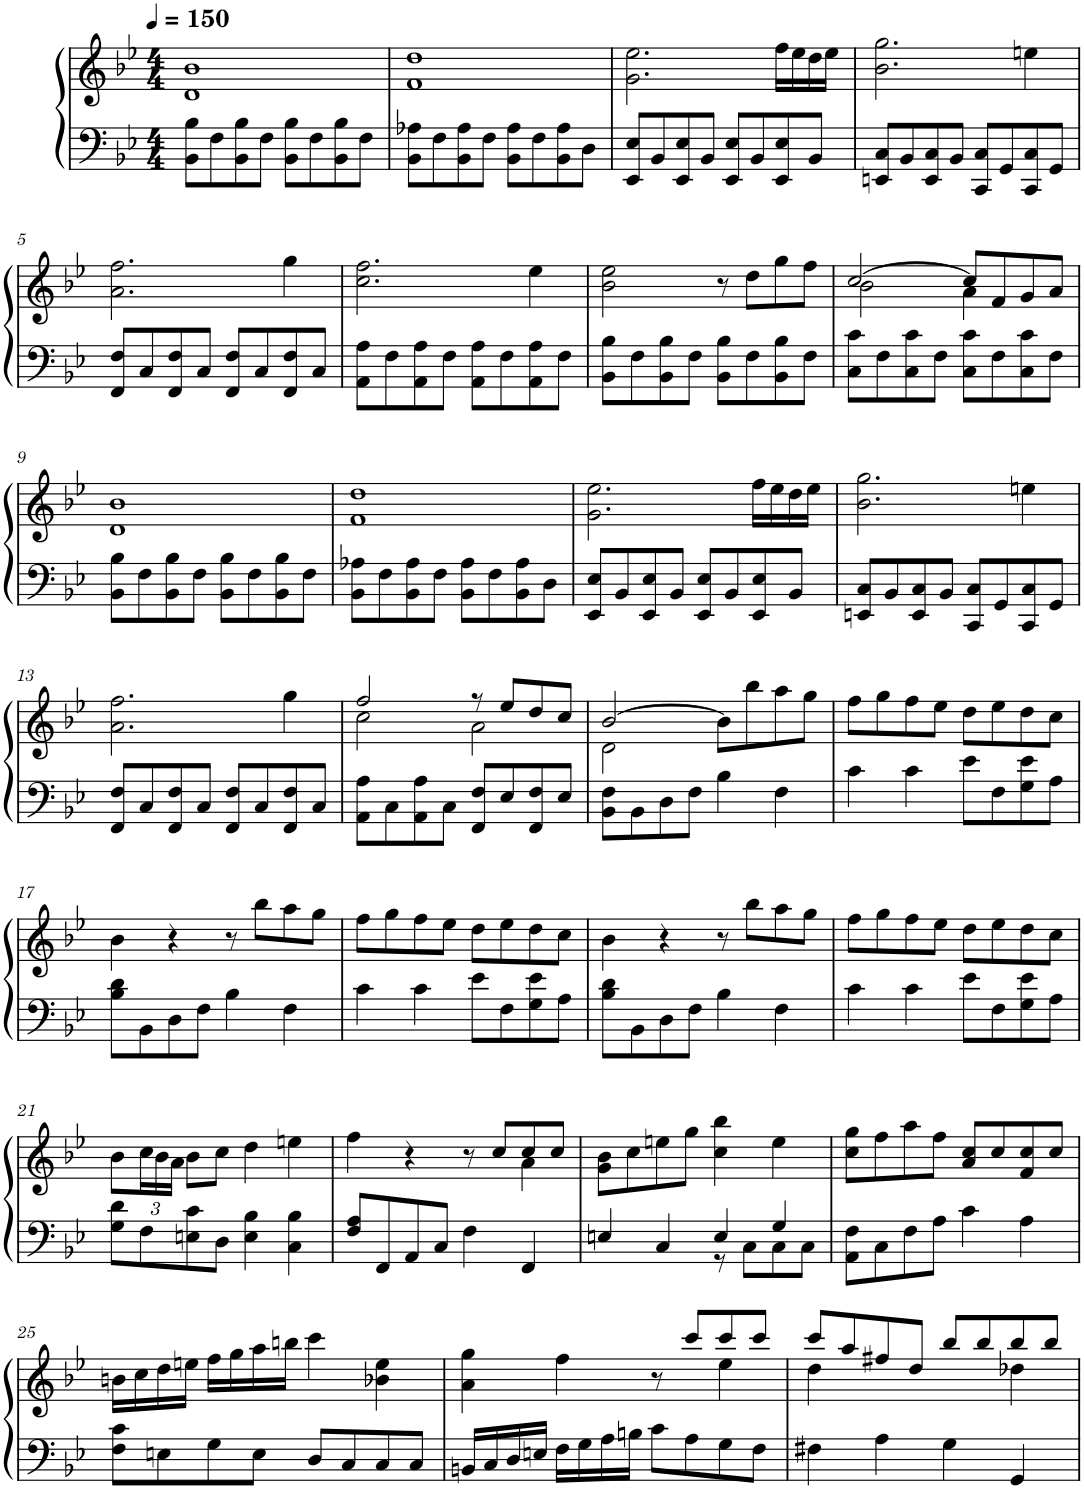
**kern	**kern
*part1	*part1
*staff2	*staff1
*I"Piano	*
*I'Pno.	*
*clefF4	*clefG2
*k[b-e-]	*k[b-e-]
*M4/4	*M4/4
*MM150	*MM150
=1	=1
8BB-\ 8B-\L	1d 1b-
8F\	.
8BB-\ 8B-\	.
8F\J	.
8BB-\ 8B-\L	.
8F\	.
8BB-\ 8B-\	.
8F\J	.
=2	=2
8BB-\ 8A-X\L	1f 1dd
8F\	.
8BB-\ 8A-\	.
8F\J	.
8BB-\ 8A-\L	.
8F\	.
8BB-\ 8A-\	.
8D\J	.
=3	=3
8EE-/ 8E-/L	2.g\ 2.ee-\
8BB-/	.
8EE-/ 8E-/	.
8BB-/J	.
8EE-/ 8E-/L	.
8BB-/	.
8EE-/ 8E-/	16ff\LL
.	16ee-\
8BB-/J	16dd\
.	16ee-\JJ
=4	=4
8EEn/ 8C/L	2.b-\ 2.gg\
8BB-/	.
8EE/ 8C/	.
8BB-/J	.
8CC/ 8C/L	.
8GG/	.
8CC/ 8C/	4een\
8GG/J	.
!!LO:LB:g=z
=5	=5
8FF/ 8F/L	2.a\ 2.ff\
8C/	.
8FF/ 8F/	.
8C/J	.
8FF/ 8F/L	.
8C/	.
8FF/ 8F/	4gg\
8C/J	.
=6	=6
8AA\ 8A\L	2.cc\ 2.ff\
8F\	.
8AA\ 8A\	.
8F\J	.
8AA\ 8A\L	.
8F\	.
8AA\ 8A\	4ee-\
8F\J	.
=7	=7
8BB-\ 8B-\L	2b-\ 2ee-\
8F\	.
8BB-\ 8B-\	.
8F\J	.
8BB-\ 8B-\L	8r
8F\	8dd\L
8BB-\ 8B-\	8gg\
8F\J	8ff\J
=8	=8
*	*^
8C\ 8c\L	[2cc/	2b-\
8F\	.	.
8C\ 8c\	.	.
8F\J	.	.
8C\ 8c\L	8cc/L]	4a\
8F\	8f/	.
8C\ 8c\	8g/	4ryy
8F\J	8a/J	.
*	*v	*v
!!LO:LB:g=z
=9	=9
8BB-\ 8B-\L	1d 1b-
8F\	.
8BB-\ 8B-\	.
8F\J	.
8BB-\ 8B-\L	.
8F\	.
8BB-\ 8B-\	.
8F\J	.
=10	=10
8BB-\ 8A-X\L	1f 1dd
8F\	.
8BB-\ 8A-\	.
8F\J	.
8BB-\ 8A-\L	.
8F\	.
8BB-\ 8A-\	.
8D\J	.
=11	=11
8EE-/ 8E-/L	2.g\ 2.ee-\
8BB-/	.
8EE-/ 8E-/	.
8BB-/J	.
8EE-/ 8E-/L	.
8BB-/	.
8EE-/ 8E-/	16ff\LL
.	16ee-\
8BB-/J	16dd\
.	16ee-\JJ
=12	=12
8EEn/ 8C/L	2.b-\ 2.gg\
8BB-/	.
8EE/ 8C/	.
8BB-/J	.
8CC/ 8C/L	.
8GG/	.
8CC/ 8C/	4een\
8GG/J	.
!!LO:LB:g=z
=13	=13
8FF/ 8F/L	2.a\ 2.ff\
8C/	.
8FF/ 8F/	.
8C/J	.
8FF/ 8F/L	.
8C/	.
8FF/ 8F/	4gg\
8C/J	.
=14	=14
*	*^
8AA\ 8A\L	2ff/	2cc\
8C\	.	.
8AA\ 8A\	.	.
8C\J	.	.
8FF/ 8F/L	8r	2a\
8E-/	8ee-/L	.
8FF/ 8F/	8dd/	.
8E-/J	8cc/J	.
=15	=15	=15
8BB-\ 8F\L	[2b-/	2d\
8BB-\	.	.
8D\	.	.
8F\J	.	.
4B-\	8b-\L]	2ryy
.	8bb-\	.
4F\	8aa\	.
.	8gg\J	.
*	*v	*v
=16	=16
4c\	8ff\L
.	8gg\
4c\	8ff\
.	8ee-\J
8e-\L	8dd\L
8F\	8ee-\
8G\ 8e-\	8dd\
8A\J	8cc\J
!!LO:LB:g=z
=17	=17
8B-\ 8d\L	4b-\
8BB-\	.
8D\	4r
8F\J	.
4B-\	8r
.	8bb-\L
4F\	8aa\
.	8gg\J
=18	=18
4c\	8ff\L
.	8gg\
4c\	8ff\
.	8ee-\J
8e-\L	8dd\L
8F\	8ee-\
8G\ 8e-\	8dd\
8A\J	8cc\J
=19	=19
8B-\ 8d\L	4b-\
8BB-\	.
8D\	4r
8F\J	.
4B-\	8r
.	8bb-\L
4F\	8aa\
.	8gg\J
=20	=20
4c\	8ff\L
.	8gg\
4c\	8ff\
.	8ee-\J
8e-\L	8dd\L
8F\	8ee-\
8G\ 8e-\	8dd\
8A\J	8cc\J
!!LO:LB:g=z
=21	=21
8G\ 8d\L	8b-\L
*	*Xbrackettup
8F\	24cc\L
.	24b-\
.	24a\JJ
8En\ 8c\	8b-\L
8D\J	8cc\J
4E\ 4B-\	4dd\
4C\ 4B-\	4een\
=22	=22
*	*^
8F/ 8A/L	4ff\	2.ryy
8FF/	.	.
8AA/	4r	.
8C/J	.	.
4F\	8r	.
.	8cc/L	.
4FF/	8cc/	4a\
.	8cc/J	.
*	*v	*v
=23	=23
*^	*
4En/	2ryy	8g\ 8b-\L
.	.	8cc\
4C/	.	8een\
.	.	8gg\J
4E/	8r	4cc\ 4bb-\
.	8C\L	.
4G/	8C\	4ee\
.	8C\J	.
*v	*v	*
=24	=24
8AA\ 8F\L	8cc\ 8gg\L
8C\	8ff\
8F\	8aa\
8A\J	8ff\J
4c\	8a/ 8cc/L
.	8cc/
4A\	8f/ 8cc/
.	8cc/J
!!LO:LB:g=z
=25	=25
8F\ 8c\L	16bn\LL
.	16cc\
8En\	16dd\
.	16een\JJ
8G\	16ff\LL
.	16gg\
8E\J	16aa\
.	16bbn\JJ
8D/L	4ccc\
8C/	.
8C/	4b-X\ 4ee\
8C/J	.
=26	=26
*	*^
16BBn/LL	4a\ 4gg\	2.ryy
16C/	.	.
16D/	.	.
16En/JJ	.	.
16F\LL	4ff\	.
16G\	.	.
16A\	.	.
16Bn\JJ	.	.
8c\L	8r	.
8A\	8ccc/L	.
8G\	8ccc/	4ee-\
8F\J	8ccc/J	.
=27	=27	=27
4F#X\	8ccc/L	4dd\
.	8aa/	.
4A\	8ff#X/	2ryy
.	8dd/J	.
4G\	8bb-/L	.
.	8bb-/	.
4GG/	8bb-/	4dd-X\
.	8bb-/J	.
*	*v	*v
=	=
*-	*-
